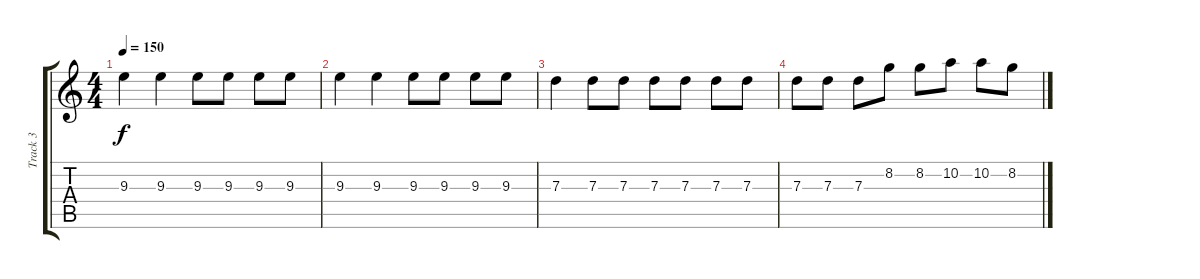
\track ("Track 3" "Track 3") {instrument distortionguitar}
\staff {score tabs}
\tuning (E4 B3 G3 D3 A2 E2) {hide}
\ts (4 4)
\tempo 150
\clef g2
\ks c
9.3.4{dy f} 9.3.4 9.3.8 9.3.8 9.3.8 9.3.8 |
9.3.4 9.3.4 9.3.8 9.3.8 9.3.8 9.3.8 |
7.3.4 7.3.8 7.3.8 7.3.8 7.3.8 7.3.8 7.3.8 |
7.3.8 7.3.8 7.3.8 8.2.8 8.2.8 10.2.8 10.2.8 8.2.8
